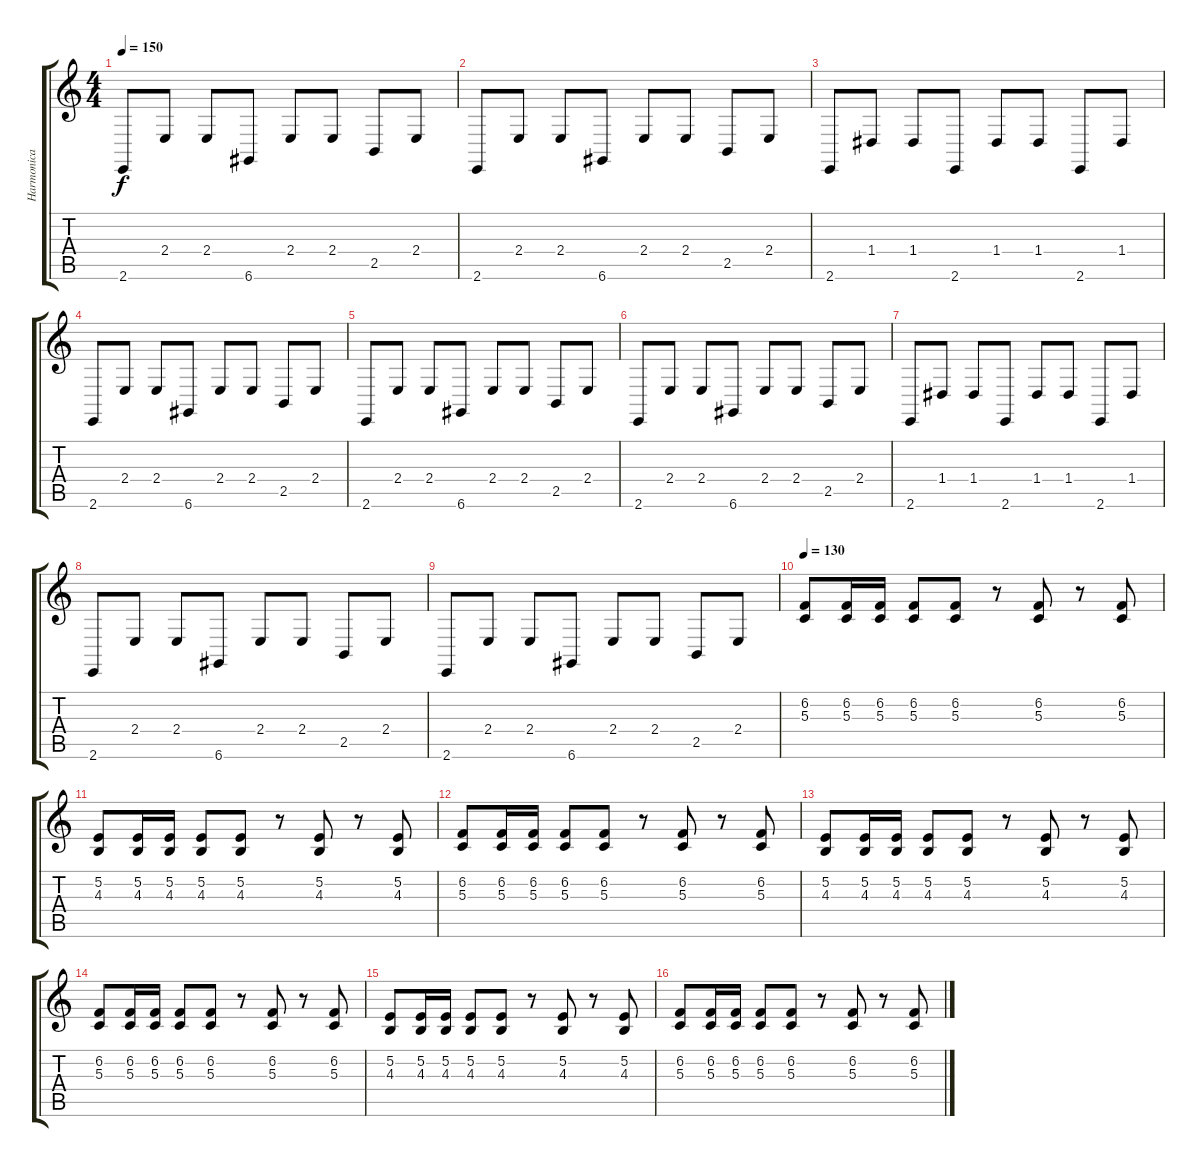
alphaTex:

\track ("Harmonica" "Harmonica") {instrument harmonica}
\staff {score tabs}
\tuning (E4 B3 G3 D3 A2 D2) {hide}
\ts (4 4)
\tempo 150
\clef g2
\ks c
2.6.8{dy f} 2.4.8 2.4.8 6.6.8 2.4.8 2.4.8 2.5.8 2.4.8 |
2.6.8 2.4.8 2.4.8 6.6.8 2.4.8 2.4.8 2.5.8 2.4.8 |
2.6.8 1.4.8 1.4.8 2.6.8 1.4.8 1.4.8 2.6.8 1.4.8 |
2.6.8 2.4.8 2.4.8 6.6.8 2.4.8 2.4.8 2.5.8 2.4.8 |
2.6.8 2.4.8 2.4.8 6.6.8 2.4.8 2.4.8 2.5.8 2.4.8 |
2.6.8 2.4.8 2.4.8 6.6.8 2.4.8 2.4.8 2.5.8 2.4.8 |
2.6.8 1.4.8 1.4.8 2.6.8 1.4.8 1.4.8 2.6.8 1.4.8 |
2.6.8 2.4.8 2.4.8 6.6.8 2.4.8 2.4.8 2.5.8 2.4.8 |
2.6.8 2.4.8 2.4.8 6.6.8 2.4.8 2.4.8 2.5.8 2.4.8 |
\tempo 130
(6.2 5.3).8{volume 9 instrument harmonica} (6.2 5.3).16 (6.2 5.3).16 (6.2 5.3).8 (6.2 5.3).8 r.8 (6.2 5.3).8 r.8 (6.2 5.3).8 |
(5.2 4.3).8 (5.2 4.3).16 (5.2 4.3).16 (5.2 4.3).8 (5.2 4.3).8 r.8 (5.2 4.3).8 r.8 (5.2 4.3).8 |
(6.2 5.3).8 (6.2 5.3).16 (6.2 5.3).16 (6.2 5.3).8 (6.2 5.3).8 r.8 (6.2 5.3).8 r.8 (6.2 5.3).8 |
(5.2 4.3).8 (5.2 4.3).16 (5.2 4.3).16 (5.2 4.3).8 (5.2 4.3).8 r.8 (5.2 4.3).8 r.8 (5.2 4.3).8 |
(6.2 5.3).8 (6.2 5.3).16 (6.2 5.3).16 (6.2 5.3).8 (6.2 5.3).8 r.8 (6.2 5.3).8 r.8 (6.2 5.3).8 |
(5.2 4.3).8 (5.2 4.3).16 (5.2 4.3).16 (5.2 4.3).8 (5.2 4.3).8 r.8 (5.2 4.3).8 r.8 (5.2 4.3).8 |
(6.2 5.3).8 (6.2 5.3).16 (6.2 5.3).16 (6.2 5.3).8 (6.2 5.3).8 r.8 (6.2 5.3).8 r.8 (6.2 5.3).8
